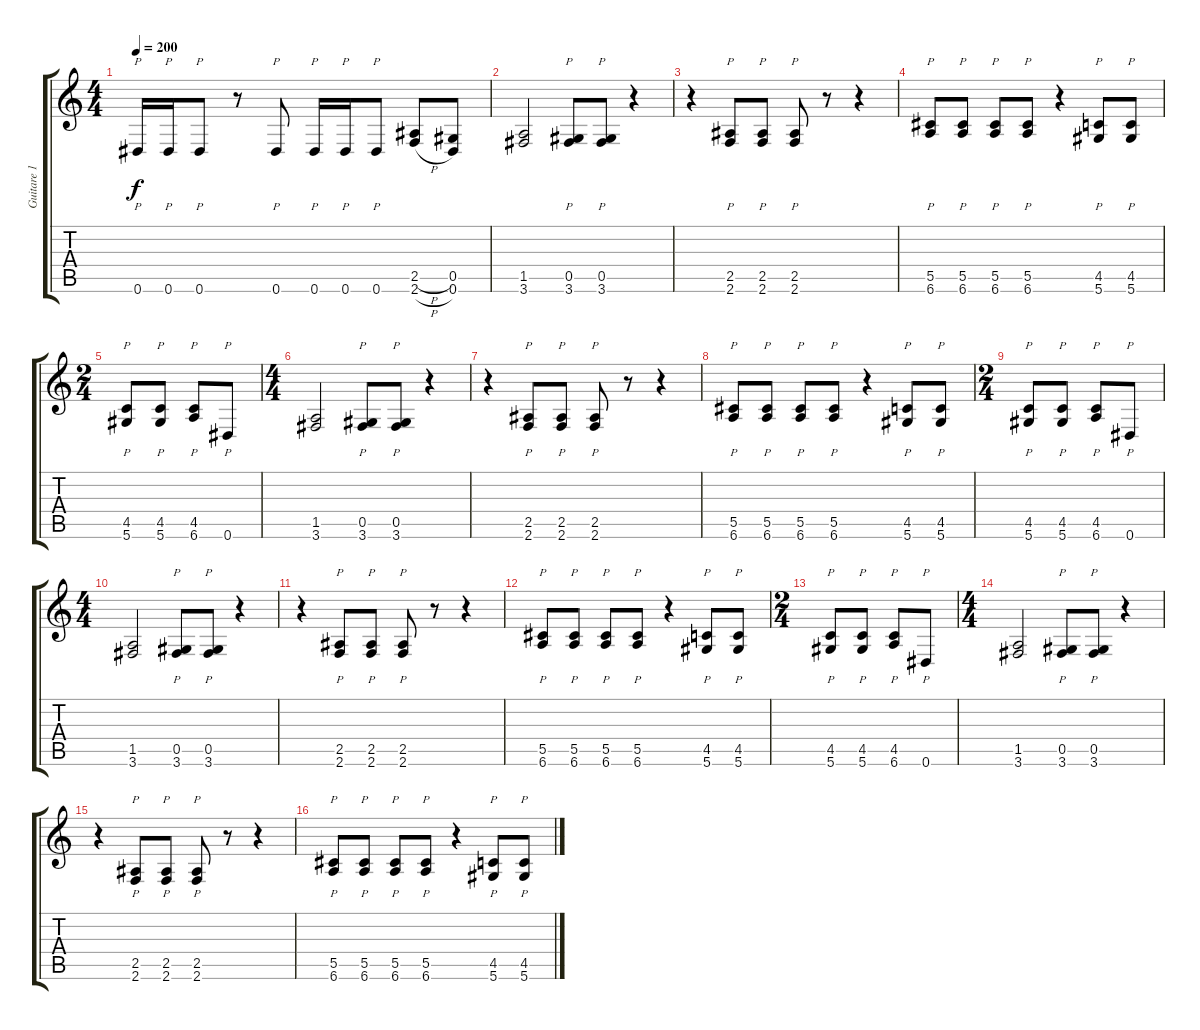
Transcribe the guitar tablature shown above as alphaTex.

\track ("Guitare 1" "Guitare 1") {instrument distortionguitar}
\staff {score tabs}
\tuning (Eb4 Bb3 Gb3 Db3 Ab2 Eb2) {hide}
\ts (4 4)
\tempo 200
\clef g2
\ks c
0.6.16{p dy f} 0.6.16{p} 0.6.8{p} r.8 0.6.8{p} 0.6.16{p} 0.6.16{p} 0.6.8{p} (2.5{h} 2.6{h}).8 (0.5 0.6).8 |
(1.5 3.6).2 (0.5 3.6).8{p} (0.5 3.6).8{p} r.4 |
r.4 (2.5 2.6).8{p} (2.5 2.6).8{p} (2.5 2.6).8{p} r.8 r.4 |
(5.5 6.6).8{p} (5.5 6.6).8{p} (5.5 6.6).8{p} (5.5 6.6).8{p} r.4 (4.5 5.6).8{p} (4.5 5.6).8{p} |
\ts (2 4)
(4.5 5.6).8{p} (4.5 5.6).8{p} (4.5 6.6).8{p} 0.6.8{p} |
\ts (4 4)
(1.5 3.6).2 (0.5 3.6).8{p} (0.5 3.6).8{p} r.4 |
r.4 (2.5 2.6).8{p} (2.5 2.6).8{p} (2.5 2.6).8{p} r.8 r.4 |
(5.5 6.6).8{p} (5.5 6.6).8{p} (5.5 6.6).8{p} (5.5 6.6).8{p} r.4 (4.5 5.6).8{p} (4.5 5.6).8{p} |
\ts (2 4)
(4.5 5.6).8{p} (4.5 5.6).8{p} (4.5 6.6).8{p} 0.6.8{p} |
\ts (4 4)
(1.5 3.6).2 (0.5 3.6).8{p} (0.5 3.6).8{p} r.4 |
r.4 (2.5 2.6).8{p} (2.5 2.6).8{p} (2.5 2.6).8{p} r.8 r.4 |
(5.5 6.6).8{p} (5.5 6.6).8{p} (5.5 6.6).8{p} (5.5 6.6).8{p} r.4 (4.5 5.6).8{p} (4.5 5.6).8{p} |
\ts (2 4)
(4.5 5.6).8{p} (4.5 5.6).8{p} (4.5 6.6).8{p} 0.6.8{p} |
\ts (4 4)
(1.5 3.6).2 (0.5 3.6).8{p} (0.5 3.6).8{p} r.4 |
r.4 (2.5 2.6).8{p} (2.5 2.6).8{p} (2.5 2.6).8{p} r.8 r.4 |
(5.5 6.6).8{p} (5.5 6.6).8{p} (5.5 6.6).8{p} (5.5 6.6).8{p} r.4 (4.5 5.6).8{p} (4.5 5.6).8{p}
